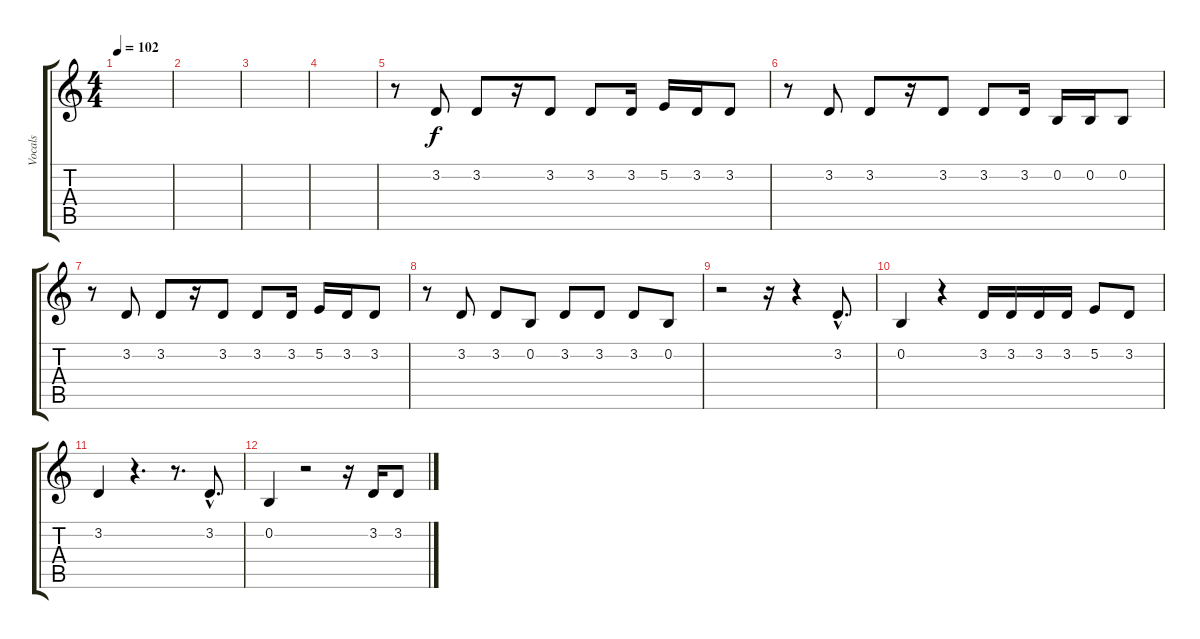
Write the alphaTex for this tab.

\track ("Vocals" "Vocals") {instrument altosax}
\staff {score tabs}
\tuning (E4 B3 G3 D3 A2 E2) {hide}
\ts (4 4)
\tempo 102
\clef g2
\ks c
|
|
|
|
r.8 3.2.8 3.2.8 r.16 3.2.8 3.2.8 3.2.16 5.2.16 3.2.16 3.2.8 |
r.8 3.2.8 3.2.8 r.16 3.2.8 3.2.8 3.2.16 0.2.16 0.2.16 0.2.8 |
r.8 3.2.8 3.2.8 r.16 3.2.8 3.2.8 3.2.16 5.2.16 3.2.16 3.2.8 |
r.8 3.2.8 3.2.8 0.2.8 3.2.8 3.2.8 3.2.8 0.2.8 |
r.2 r.16 r.4 3.2{hac}.8{d} |
0.2.4 r.4 3.2.16 3.2.16 3.2.16 3.2.16 5.2.8 3.2.8 |
3.2.4 r.4{d} r.8{d} 3.2{hac}.8{d} |
0.2.4 r.2 r.16 3.2.16 3.2.8
